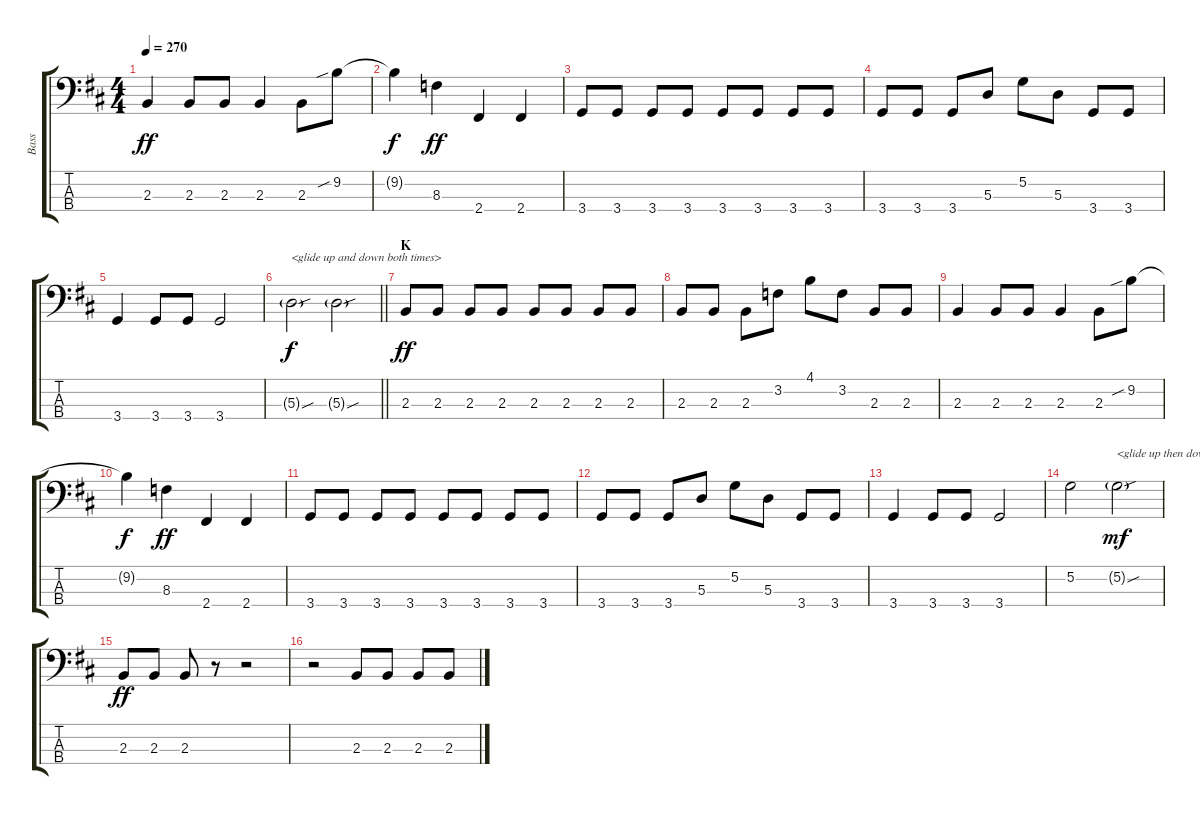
\track ("Bass" "Bass") {instrument electricbasspick}
\staff {score tabs}
\tuning (G2 D2 A1 E1) {hide}
\ts (4 4)
\tempo 270
\clef f4
\ks d
2.3.4{dy ff} 2.3.8 2.3.8 2.3.4 2.3.8 9.2{sib}.8 |
9.2{t}.4{dy f} 8.3.4{dy ff} 2.4.4 2.4.4 |
3.4.8 3.4.8 3.4.8 3.4.8 3.4.8 3.4.8 3.4.8 3.4.8 |
3.4.8 3.4.8 3.4.8 5.3.8 5.2.8 5.3.8 3.4.8 3.4.8 |
3.4.4 3.4.8 3.4.8 3.4.2 |
\barLineRight lightlight
5.3{sou g}.2{txt "<glide up and down both times>" dy f} 5.3{sou g}.2 |
\section ("" "K")
2.3.8{dy ff} 2.3.8 2.3.8 2.3.8 2.3.8 2.3.8 2.3.8 2.3.8 |
2.3.8 2.3.8 2.3.8 3.2.8 4.1.8 3.2.8 2.3.8 2.3.8 |
2.3.4 2.3.8 2.3.8 2.3.4 2.3.8 9.2{sib}.8 |
9.2{t}.4{dy f} 8.3.4{dy ff} 2.4.4 2.4.4 |
3.4.8 3.4.8 3.4.8 3.4.8 3.4.8 3.4.8 3.4.8 3.4.8 |
3.4.8 3.4.8 3.4.8 5.3.8 5.2.8 5.3.8 3.4.8 3.4.8 |
3.4.4 3.4.8 3.4.8 3.4.2 |
5.2.2 5.2{sou g}.2{txt "<glide up then down>" dy mf} |
2.3.8{dy ff} 2.3.8 2.3.8 r.8 r.2 |
r.2 2.3.8 2.3.8 2.3.8 2.3.8
